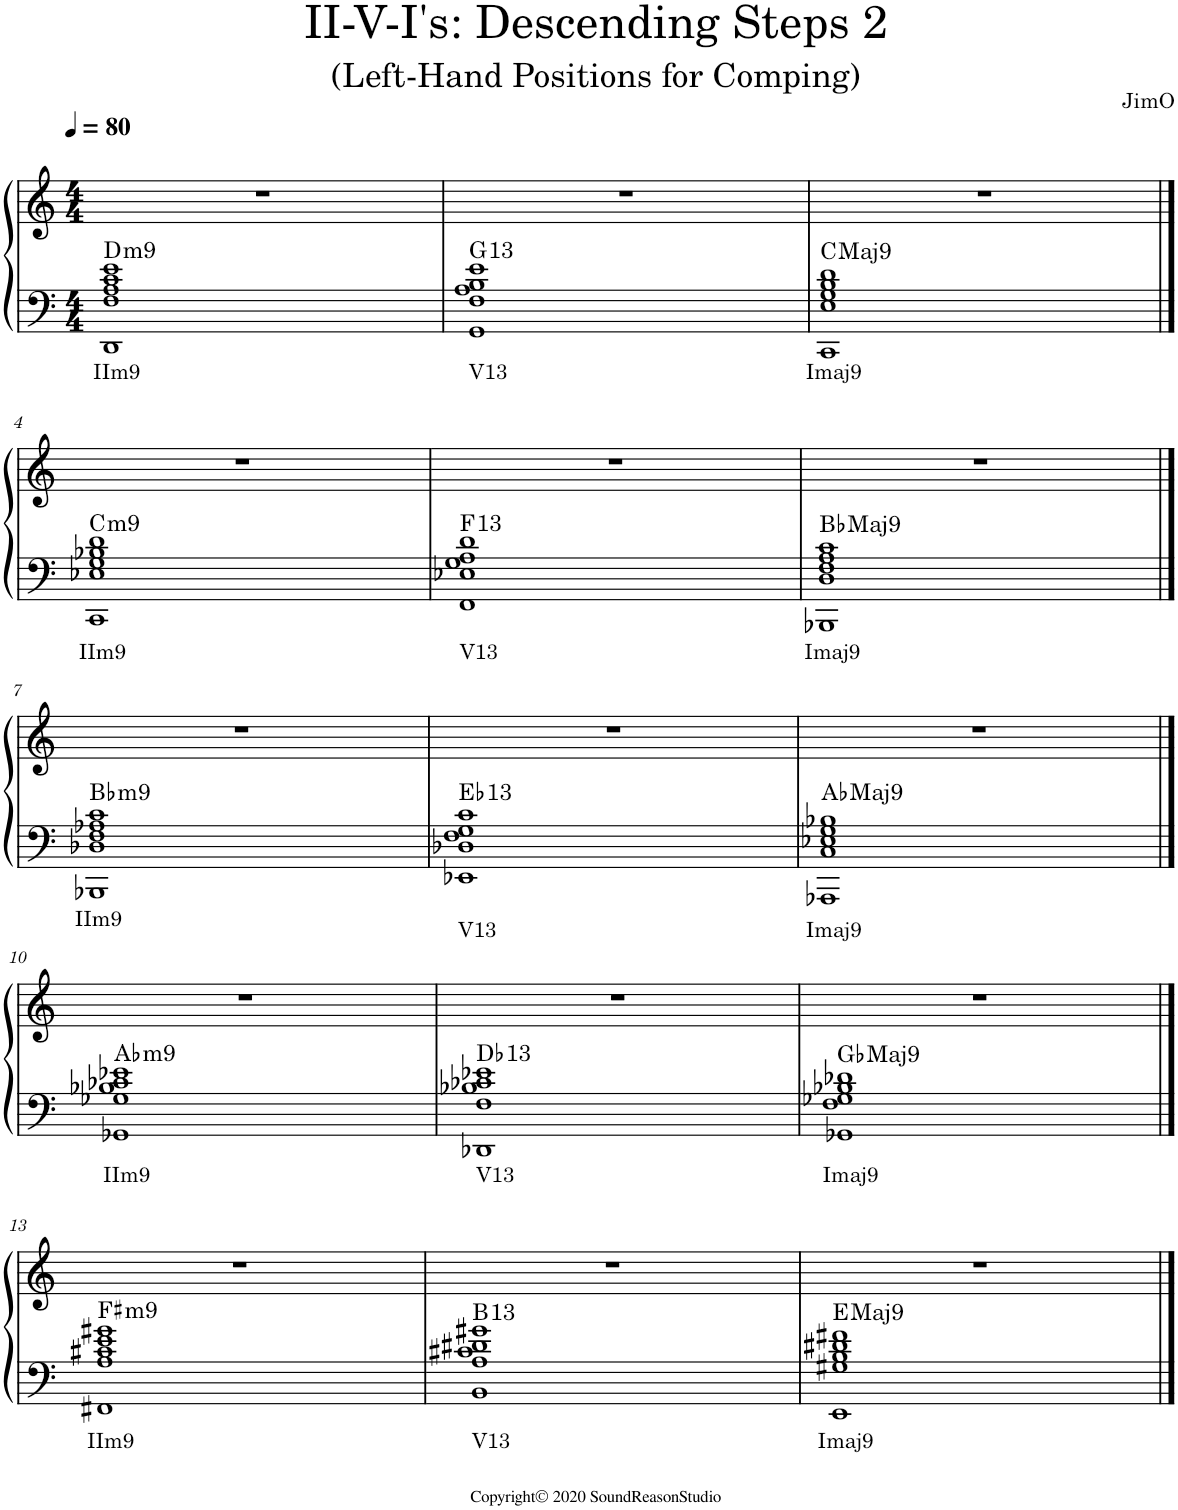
**kern	**text	**kern	**harte
*part1	*part1	*part1	*part1
*staff2	*staff2	*staff1	*
*I"Piano	*	*	*
*I'Pno.	*	*	*
*clefF4	*	*clefG2	*
*k[]	*	*k[]	*
*M4/4	*	*M4/4	*
*MM80	*	*MM80	*
=1	=1	=1	=1
!	!LO:LY:b	!	!LO:H:kt=m9
1DD 1F 1A 1c 1e	IIm9	1r	D:min9
=2	=2	=2	=2
!	!LO:LY:b	!	!LO:H:kt=13
1GG 1F 1A 1B 1e	V13	1r	G:9(11,13)
=3	=3	=3	=3
!	!LO:LY:b	!	!LO:H:kt=Maj9
1CC 1E 1G 1B 1d	Imaj9	1r	C:maj9
!!LO:LB:g=z
==4	==4	==4	==4
!	!LO:LY:b	!	!LO:H:kt=m9
1CC 1E-X 1G 1B-X 1d	IIm9	1r	C:min9
=5	=5	=5	=5
!	!LO:LY:b	!	!LO:H:kt=13
1FF 1E-X 1G 1A 1d	V13	1r	F:9(11,13)
=6	=6	=6	=6
!	!LO:LY:b	!	!LO:H:kt=Maj9
1BBB-X 1D 1F 1A 1c	Imaj9	1r	Bb:maj9
!!LO:LB:g=z
==7	==7	==7	==7
!	!LO:LY:b	!	!LO:H:kt=m9
1BBB-X 1D-X 1F 1A-X 1c	IIm9	1r	Bb:min9
=8	=8	=8	=8
!	!LO:LY:b	!	!LO:H:kt=13
1EE-X 1D-X 1F 1G 1c	V13	1r	Eb:9(11,13)
=9	=9	=9	=9
!	!LO:LY:b	!	!LO:H:kt=Maj9
1AAA-X 1C 1E-X 1G 1B-X	Imaj9	1r	Ab:maj9
!!LO:LB:g=z
==10	==10	==10	==10
!	!LO:LY:b	!	!LO:H:kt=m9
1GG-X 1G-X 1B-X 1c-X 1e-X	IIm9	1r	Ab:min9
=11	=11	=11	=11
!	!LO:LY:b	!	!LO:H:kt=13
1DD-X 1F 1B-X 1c-X 1e-X	V13	1r	Db:9(11,13)
=12	=12	=12	=12
!	!LO:LY:b	!	!LO:H:kt=Maj9
1GG-X 1F 1G-X 1B-X 1d-X	Imaj9	1r	Gb:maj9
!!LO:LB:g=z
==13	==13	==13	==13
!	!LO:LY:b	!	!LO:H:kt=m9
1FF#X 1A 1c#X 1e 1g#X	IIm9	1r	F#:min9
=14	=14	=14	=14
!	!LO:LY:b	!	!LO:H:kt=13
1BB 1A 1c#X 1d#X 1g#X	V13	1r	B:9(11,13)
=15	=15	=15	=15
!	!LO:LY:b	!	!LO:H:kt=Maj9
1EE 1G#X 1B 1d#X 1f#X	Imaj9	1r	E:maj9
==	==	==	==
*-	*-	*-	*-
